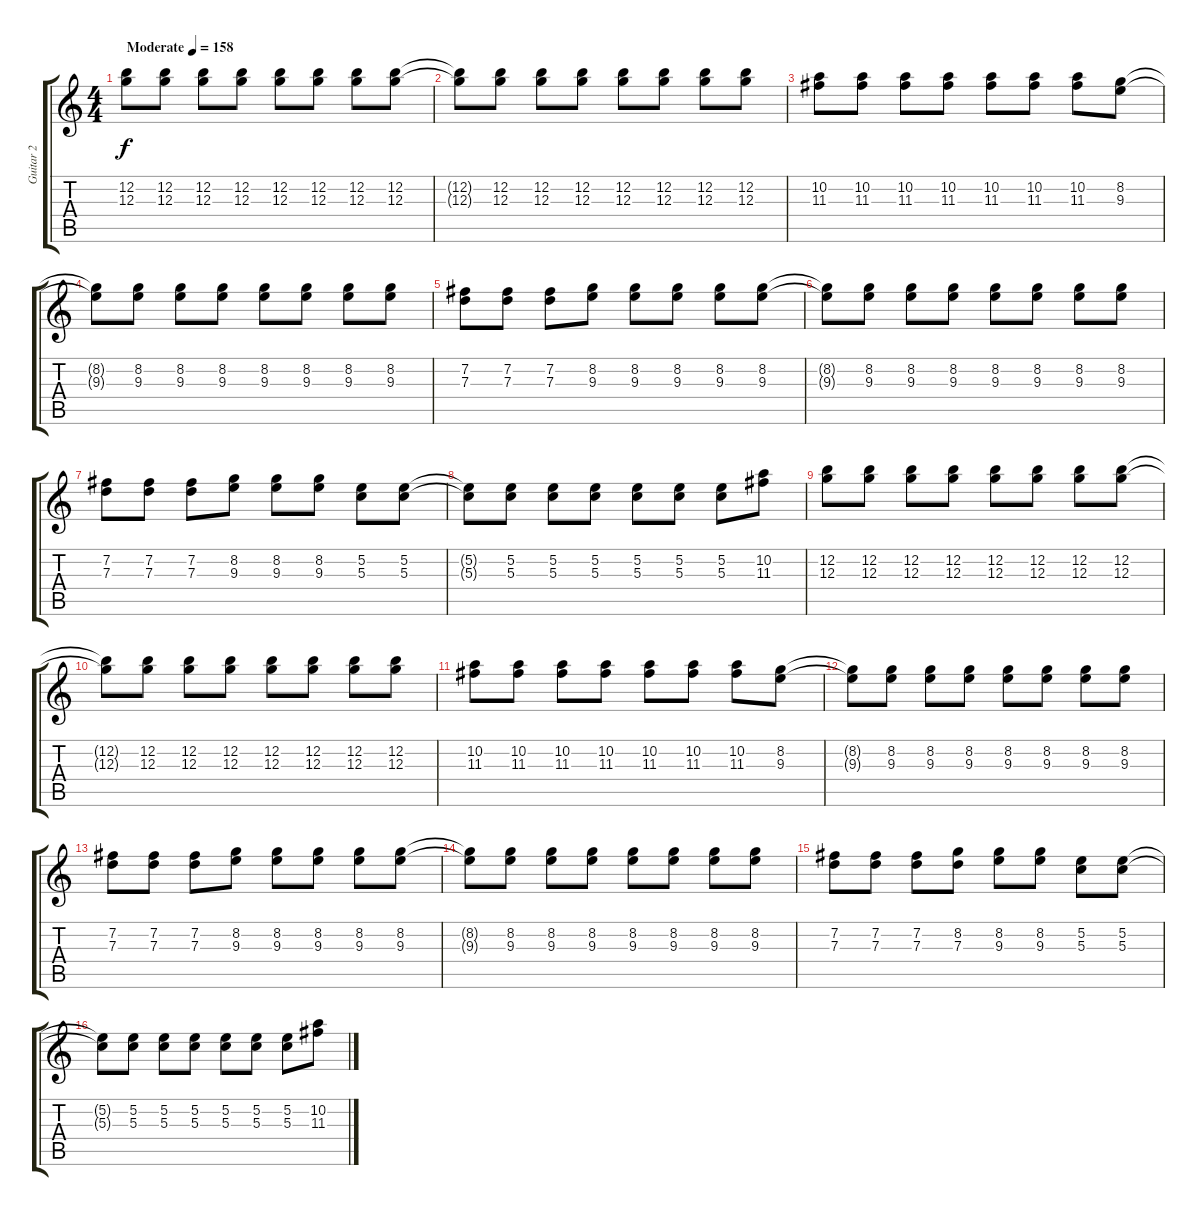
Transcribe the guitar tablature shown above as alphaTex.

\track ("Guitar 2" "Guitar 2") {instrument overdrivenguitar}
\staff {score tabs}
\tuning (E4 B3 G3 D3 A2 E2) {hide}
\ts (4 4)
\tempo (158 "Moderate")
\clef g2
\ks c
(12.2 12.3).8{dy f instrument overdrivenguitar} (12.2 12.3).8 (12.2 12.3).8 (12.2 12.3).8 (12.2 12.3).8 (12.2 12.3).8 (12.2 12.3).8 (12.2 12.3).8 |
(12.2{t} 12.3{t}).8 (12.2 12.3).8 (12.2 12.3).8 (12.2 12.3).8 (12.2 12.3).8 (12.2 12.3).8 (12.2 12.3).8 (12.2 12.3).8 |
(10.2 11.3).8 (10.2 11.3).8 (10.2 11.3).8 (10.2 11.3).8 (10.2 11.3).8 (10.2 11.3).8 (10.2 11.3).8 (8.2 9.3).8 |
(8.2{t} 9.3{t}).8 (8.2 9.3).8 (8.2 9.3).8 (8.2 9.3).8 (8.2 9.3).8 (8.2 9.3).8 (8.2 9.3).8 (8.2 9.3).8 |
(7.2 7.3).8 (7.2 7.3).8 (7.2 7.3).8 (8.2 9.3).8 (8.2 9.3).8 (8.2 9.3).8 (8.2 9.3).8 (8.2 9.3).8 |
(8.2{t} 9.3{t}).8 (8.2 9.3).8 (8.2 9.3).8 (8.2 9.3).8 (8.2 9.3).8 (8.2 9.3).8 (8.2 9.3).8 (8.2 9.3).8 |
(7.2 7.3).8 (7.2 7.3).8 (7.2 7.3).8 (8.2 9.3).8 (8.2 9.3).8 (8.2 9.3).8 (5.2 5.3).8 (5.2 5.3).8 |
(5.2{t} 5.3{t}).8 (5.2 5.3).8 (5.2 5.3).8 (5.2 5.3).8 (5.2 5.3).8 (5.2 5.3).8 (5.2 5.3).8 (10.2 11.3).8 |
(12.2 12.3).8 (12.2 12.3).8 (12.2 12.3).8 (12.2 12.3).8 (12.2 12.3).8 (12.2 12.3).8 (12.2 12.3).8 (12.2 12.3).8 |
(12.2{t} 12.3{t}).8 (12.2 12.3).8 (12.2 12.3).8 (12.2 12.3).8 (12.2 12.3).8 (12.2 12.3).8 (12.2 12.3).8 (12.2 12.3).8 |
(10.2 11.3).8 (10.2 11.3).8 (10.2 11.3).8 (10.2 11.3).8 (10.2 11.3).8 (10.2 11.3).8 (10.2 11.3).8 (8.2 9.3).8 |
(8.2{t} 9.3{t}).8 (8.2 9.3).8 (8.2 9.3).8 (8.2 9.3).8 (8.2 9.3).8 (8.2 9.3).8 (8.2 9.3).8 (8.2 9.3).8 |
(7.2 7.3).8 (7.2 7.3).8 (7.2 7.3).8 (8.2 9.3).8 (8.2 9.3).8 (8.2 9.3).8 (8.2 9.3).8 (8.2 9.3).8 |
(8.2{t} 9.3{t}).8 (8.2 9.3).8 (8.2 9.3).8 (8.2 9.3).8 (8.2 9.3).8 (8.2 9.3).8 (8.2 9.3).8 (8.2 9.3).8 |
(7.2 7.3).8 (7.2 7.3).8 (7.2 7.3).8 (8.2 7.3).8 (8.2 9.3).8 (8.2 9.3).8 (5.2 5.3).8 (5.2 5.3).8 |
(5.2{t} 5.3{t}).8 (5.2 5.3).8 (5.2 5.3).8 (5.2 5.3).8 (5.2 5.3).8 (5.2 5.3).8 (5.2 5.3).8 (10.2 11.3).8
